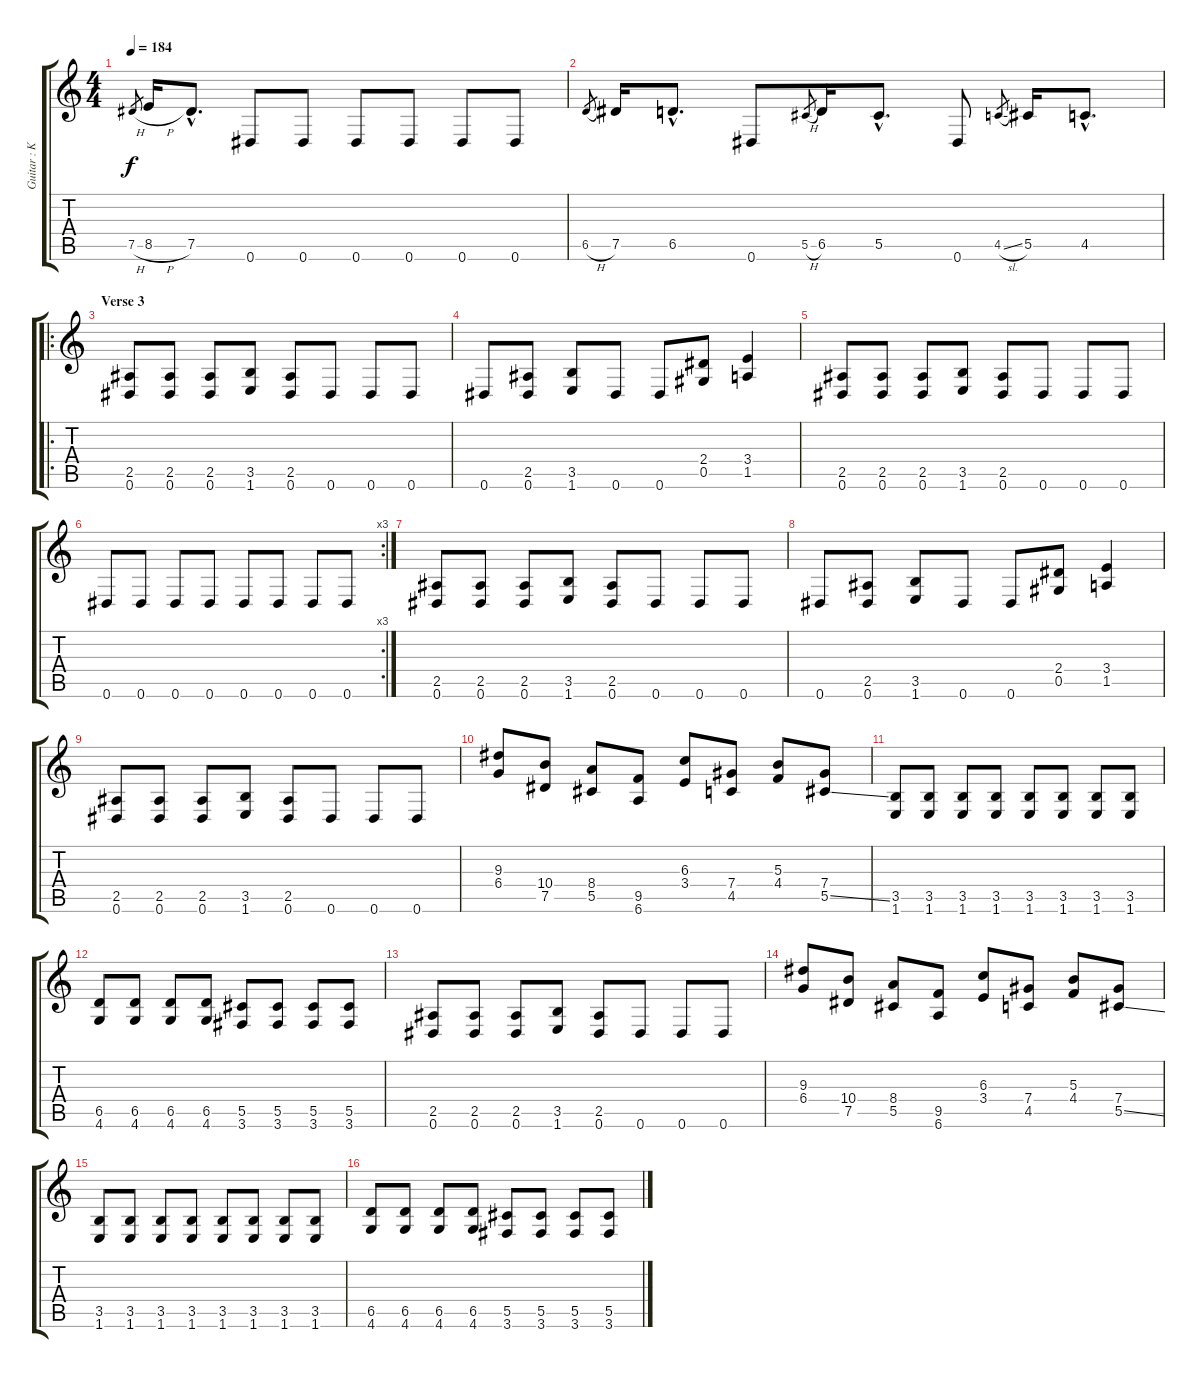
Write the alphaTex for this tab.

\track ("Guitar : Kerry King" "Guitar : K") {instrument distortionguitar}
\staff {score tabs}
\tuning (Eb4 Bb3 Gb3 Db3 Ab2 Eb2) {hide}
\ts (4 4)
\tempo 184
\clef g2
\ks c
7.5{h}.8{gr dy f} 8.5{h}.16 7.5{hac}.8{d} 0.6.8 0.6.8 0.6.8 0.6.8 0.6.8 0.6.8 |
6.5{h}.8{gr} 7.5.16 6.5{hac}.8{d} 0.6.8 5.5{h}.8{gr} 6.5.16 5.5{hac}.8{d} 0.6.8 4.5{sl}.8{gr} 5.5.16 4.5{hac}.8{d} |
\ro
\section ("" "Verse 3")
(2.5 0.6).8 (2.5 0.6).8 (2.5 0.6).8 (3.5 1.6).8 (2.5 0.6).8 0.6.8 0.6.8 0.6.8 |
0.6.8 (2.5 0.6).8 (3.5 1.6).8 0.6.8 0.6.8 (2.4 0.5).8 (3.4 1.5).4 |
(2.5 0.6).8 (2.5 0.6).8 (2.5 0.6).8 (3.5 1.6).8 (2.5 0.6).8 0.6.8 0.6.8 0.6.8 |
\rc 3
0.6.8 0.6.8 0.6.8 0.6.8 0.6.8 0.6.8 0.6.8 0.6.8 |
(2.5 0.6).8 (2.5 0.6).8 (2.5 0.6).8 (3.5 1.6).8 (2.5 0.6).8 0.6.8 0.6.8 0.6.8 |
0.6.8 (2.5 0.6).8 (3.5 1.6).8 0.6.8 0.6.8 (2.4 0.5).8 (3.4 1.5).4 |
(2.5 0.6).8 (2.5 0.6).8 (2.5 0.6).8 (3.5 1.6).8 (2.5 0.6).8 0.6.8 0.6.8 0.6.8 |
(9.3 6.4).8 (10.4 7.5).8 (8.4 5.5).8 (9.5 6.6).8 (6.3 3.4).8 (7.4 4.5).8 (5.3 4.4).8 (7.4 5.5{ss}).8 |
(3.5 1.6).8 (3.5 1.6).8 (3.5 1.6).8 (3.5 1.6).8 (3.5 1.6).8 (3.5 1.6).8 (3.5 1.6).8 (3.5 1.6).8 |
(6.5 4.6).8 (6.5 4.6).8 (6.5 4.6).8 (6.5 4.6).8 (5.5 3.6).8 (5.5 3.6).8 (5.5 3.6).8 (5.5 3.6).8 |
(2.5 0.6).8 (2.5 0.6).8 (2.5 0.6).8 (3.5 1.6).8 (2.5 0.6).8 0.6.8 0.6.8 0.6.8 |
(9.3 6.4).8 (10.4 7.5).8 (8.4 5.5).8 (9.5 6.6).8 (6.3 3.4).8 (7.4 4.5).8 (5.3 4.4).8 (7.4 5.5{ss}).8 |
(3.5 1.6).8 (3.5 1.6).8 (3.5 1.6).8 (3.5 1.6).8 (3.5 1.6).8 (3.5 1.6).8 (3.5 1.6).8 (3.5 1.6).8 |
(6.5 4.6).8 (6.5 4.6).8 (6.5 4.6).8 (6.5 4.6).8 (5.5 3.6).8 (5.5 3.6).8 (5.5 3.6).8 (5.5 3.6).8
